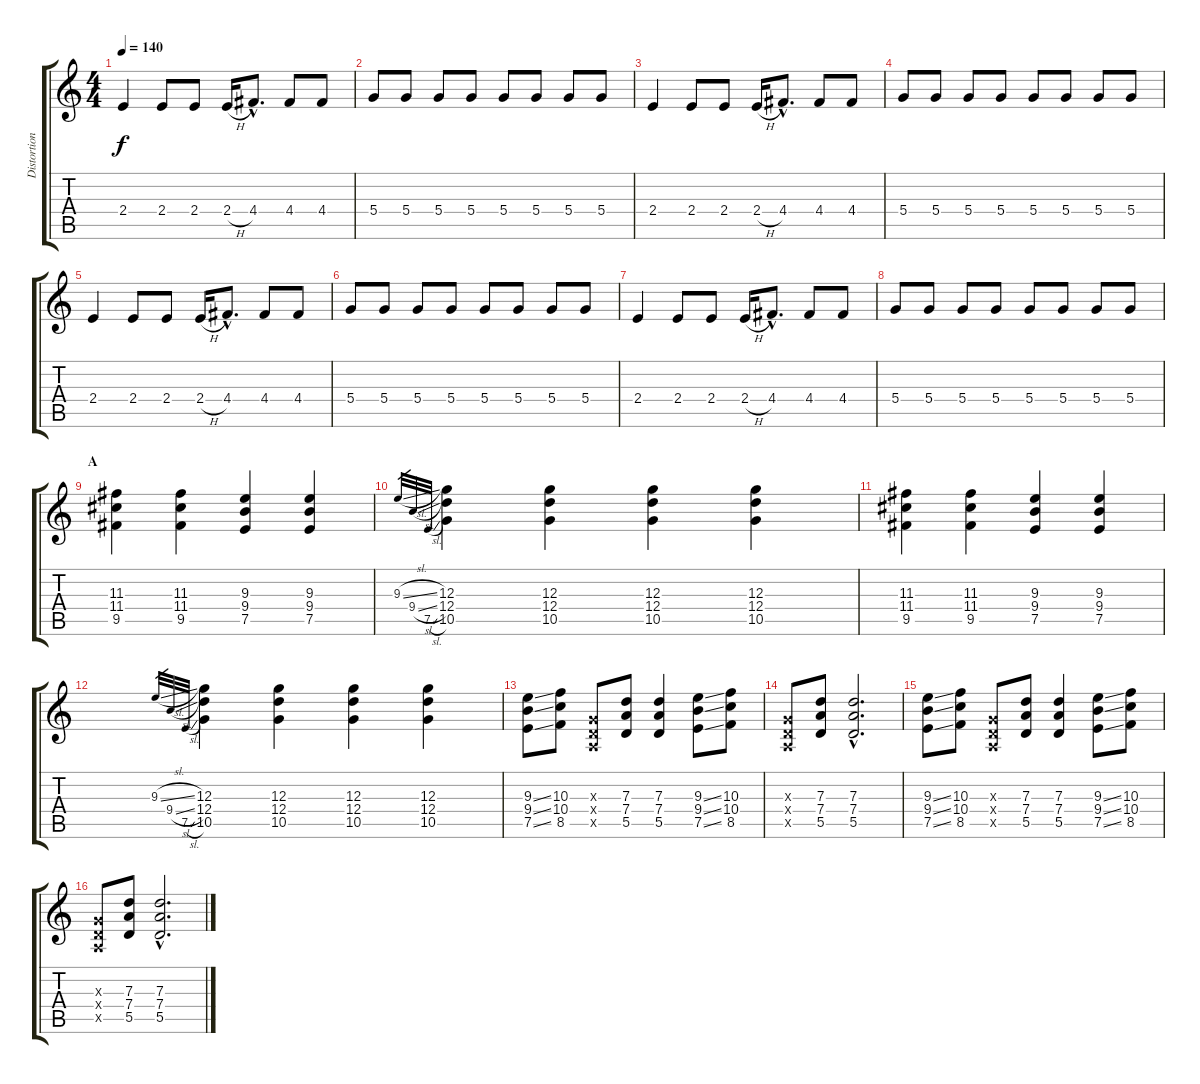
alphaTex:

\track ("Distortion Guitar II" "Distortion") {instrument distortionguitar}
\staff {score tabs}
\tuning (E4 B3 G3 D3 A2 E2) {hide}
\ts (4 4)
\tempo 140
\clef g2
\ks c
2.4.4{dy f} 2.4.8 2.4.8 2.4{h}.16 4.4{hac}.8{d} 4.4.8 4.4.8 |
5.4.8 5.4.8 5.4.8 5.4.8 5.4.8 5.4.8 5.4.8 5.4.8 |
2.4.4 2.4.8 2.4.8 2.4{h}.16 4.4{hac}.8{d} 4.4.8 4.4.8 |
5.4.8 5.4.8 5.4.8 5.4.8 5.4.8 5.4.8 5.4.8 5.4.8 |
2.4.4 2.4.8 2.4.8 2.4{h}.16 4.4{hac}.8{d} 4.4.8 4.4.8 |
5.4.8 5.4.8 5.4.8 5.4.8 5.4.8 5.4.8 5.4.8 5.4.8 |
2.4.4 2.4.8 2.4.8 2.4{h}.16 4.4{hac}.8{d} 4.4.8 4.4.8 |
5.4.8 5.4.8 5.4.8 5.4.8 5.4.8 5.4.8 5.4.8 5.4.8 |
\section ("" "A")
(11.3 11.4 9.5).4 (11.3 11.4 9.5).4 (9.3 9.4 7.5).4 (9.3 9.4 7.5).4 |
9.3{sl}.32{gr} 9.4{sl}.32{gr} 7.5{sl}.32{gr} (12.3 12.4 10.5).4 (12.3 12.4 10.5).4 (12.3 12.4 10.5).4 (12.3 12.4 10.5).4 |
(11.3 11.4 9.5).4 (11.3 11.4 9.5).4 (9.3 9.4 7.5).4 (9.3 9.4 7.5).4 |
9.3{sl}.32{gr} 9.4{sl}.32{gr} 7.5{sl}.32{gr} (12.3 12.4 10.5).4 (12.3 12.4 10.5).4 (12.3 12.4 10.5).4 (12.3 12.4 10.5).4 |
(9.3{ss} 9.4{ss} 7.5{ss}).8 (10.3 10.4 8.5).8 (0.3{x} 0.4{x} 0.5{x}).8 (7.3 7.4 5.5).8 (7.3 7.4 5.5).4 (9.3{ss} 9.4{ss} 7.5{ss}).8 (10.3 10.4 8.5).8 |
(0.3{x} 0.4{x} 0.5{x}).8 (7.3 7.4 5.5).8 (7.3{hac} 7.4{hac} 5.5{hac}).2{d} |
(9.3{ss} 9.4{ss} 7.5{ss}).8 (10.3 10.4 8.5).8 (0.3{x} 0.4{x} 0.5{x}).8 (7.3 7.4 5.5).8 (7.3 7.4 5.5).4 (9.3{ss} 9.4{ss} 7.5{ss}).8 (10.3 10.4 8.5).8 |
(0.3{x} 0.4{x} 0.5{x}).8 (7.3 7.4 5.5).8 (7.3{hac} 7.4{hac} 5.5{hac}).2{d}
